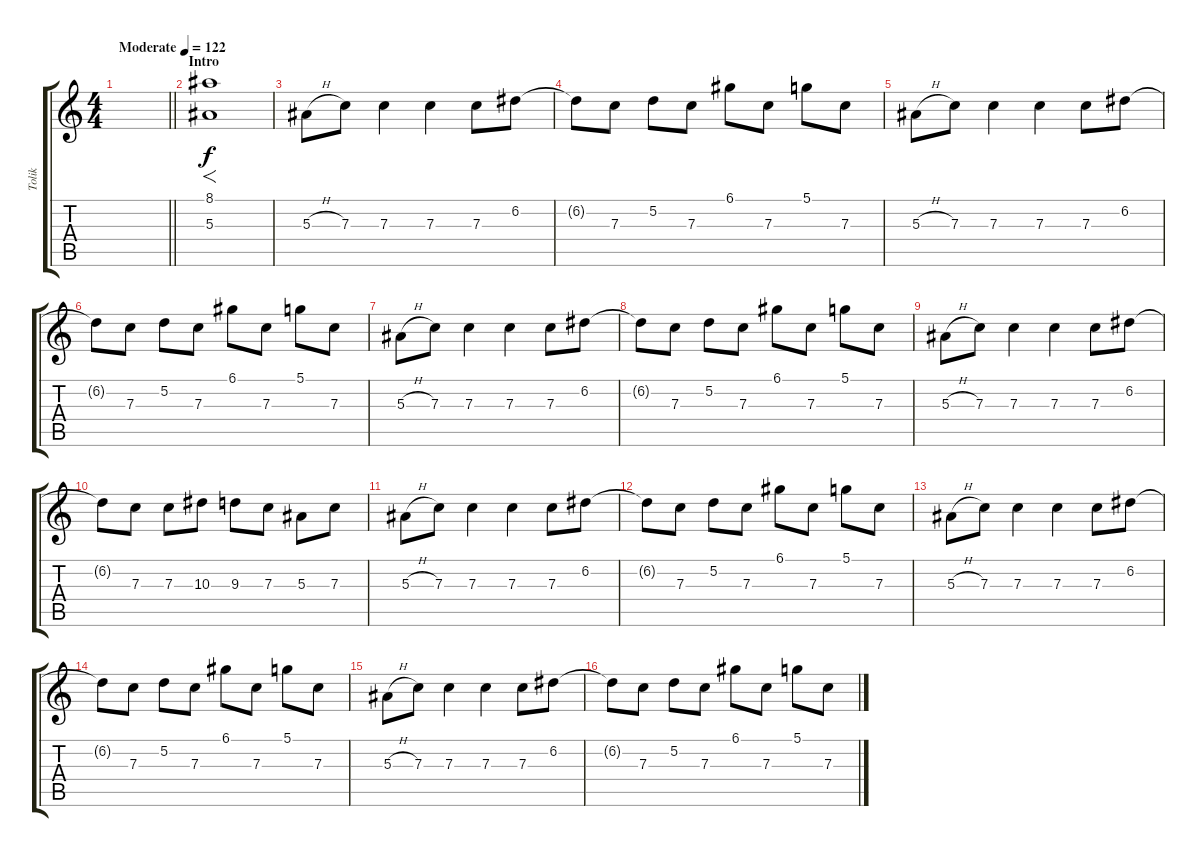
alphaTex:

\track ("Tolik" "Tolik") {instrument distortionguitar}
\staff {score tabs}
\tuning (D4 A3 F3 C3 G2 C2) {hide}
\ts (4 4)
\tempo (122 "Moderate")
\clef g2
\barLineRight lightlight
\ks c
|
\section ("" "Intro")
(8.1 5.3).1{f} |
5.3{h}.8 7.3.8 7.3.4 7.3.4 7.3.8 6.2.8 |
6.2{t}.8 7.3.8 5.2.8 7.3.8 6.1.8 7.3.8 5.1.8 7.3.8 |
5.3{h}.8 7.3.8 7.3.4 7.3.4 7.3.8 6.2.8 |
6.2{t}.8 7.3.8 5.2.8 7.3.8 6.1.8 7.3.8 5.1.8 7.3.8 |
5.3{h}.8 7.3.8 7.3.4 7.3.4 7.3.8 6.2.8 |
6.2{t}.8 7.3.8 5.2.8 7.3.8 6.1.8 7.3.8 5.1.8 7.3.8 |
5.3{h}.8 7.3.8 7.3.4 7.3.4 7.3.8 6.2.8 |
6.2{t}.8 7.3.8 7.3.8 10.3.8 9.3.8 7.3.8 5.3.8 7.3.8 |
5.3{h}.8 7.3.8 7.3.4 7.3.4 7.3.8 6.2.8 |
6.2{t}.8 7.3.8 5.2.8 7.3.8 6.1.8 7.3.8 5.1.8 7.3.8 |
5.3{h}.8 7.3.8 7.3.4 7.3.4 7.3.8 6.2.8 |
6.2{t}.8 7.3.8 5.2.8 7.3.8 6.1.8 7.3.8 5.1.8 7.3.8 |
5.3{h}.8 7.3.8 7.3.4 7.3.4 7.3.8 6.2.8 |
6.2{t}.8 7.3.8 5.2.8 7.3.8 6.1.8 7.3.8 5.1.8 7.3.8
